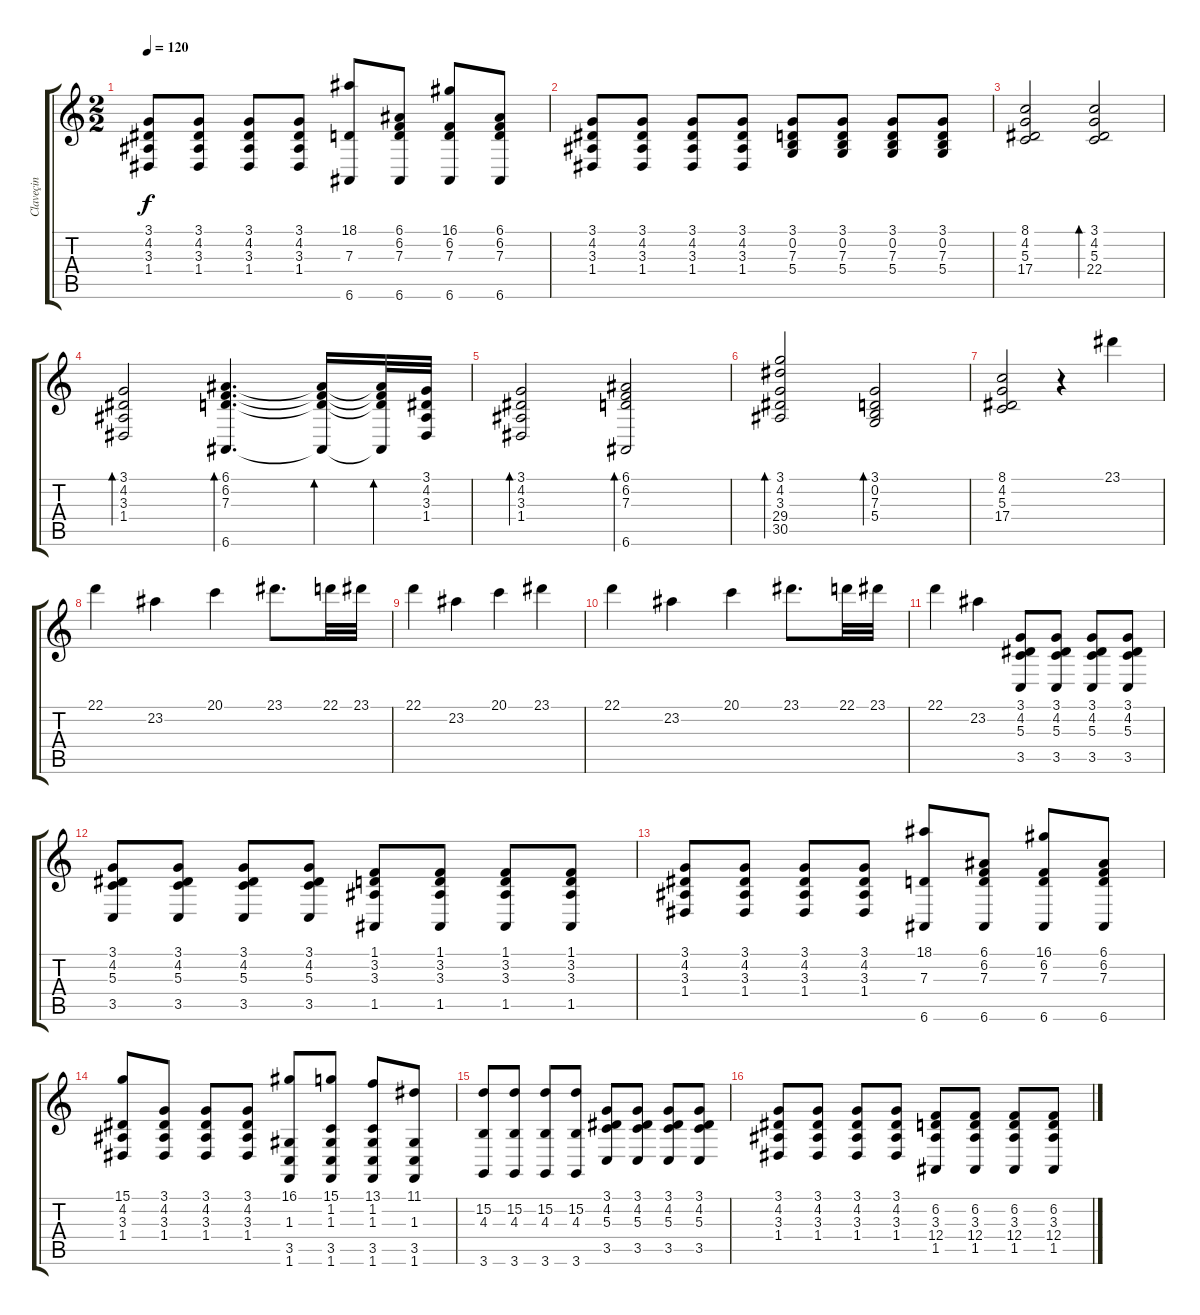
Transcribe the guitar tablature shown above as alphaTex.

\track ("Claveçin" "Claveçin") {instrument harpsichord}
\staff {score tabs}
\tuning (E4 B3 G3 D3 A2 E2) {hide}
\ts (2 2)
\tempo 120
\clef g2
\ks c
(3.1 4.2 3.3 1.4).8{dy f} (3.1 4.2 3.3 1.4).8 (3.1 4.2 3.3 1.4).8 (3.1 4.2 3.3 1.4).8 (18.1 7.3 6.6).8 (6.1 6.2 7.3 6.6).8 (16.1 6.2 7.3 6.6).8 (6.1 6.2 7.3 6.6).8 |
(3.1 4.2 3.3 1.4).8 (3.1 4.2 3.3 1.4).8 (3.1 4.2 3.3 1.4).8 (3.1 4.2 3.3 1.4).8 (3.1 0.2 7.3 5.4).8 (3.1 0.2 7.3 5.4).8 (3.1 0.2 7.3 5.4).8 (3.1 0.2 7.3 5.4).8 |
(8.1 4.2 5.3 17.4).2 (3.1 4.2 5.3 22.4).2{bd 240} |
(3.1 4.2 3.3 1.4).2{bd 240} (6.1 6.2 7.3 6.6).4{d bd 240} (6.1{t} 6.2{t} 7.3{t} 6.6{t}).16{bd 240} (6.1{t} 6.2{t} 7.3{t} 6.6{t}).32{bd 240} (3.1 4.2 3.3 1.4).32 |
(3.1 4.2 3.3 1.4).2{bd 240} (6.1 6.2 7.3 6.6).2{bd 240} |
(3.1 4.2 3.3 29.4 30.5).2{bd 240} (3.1 0.2 7.3 5.4).2{bd 240} |
(8.1 4.2 5.3 17.4).2 r.4 23.1.4 |
22.1.4 23.2.4 20.1.4 23.1.8{d} 22.1.32 23.1.32 |
22.1.4 23.2.4 20.1.4 23.1.4 |
22.1.4 23.2.4 20.1.4 23.1.8{d} 22.1.32 23.1.32 |
22.1.4 23.2.4 (3.1 4.2 5.3 3.5).8 (3.1 4.2 5.3 3.5).8 (3.1 4.2 5.3 3.5).8 (3.1 4.2 5.3 3.5).8 |
(3.1 4.2 5.3 3.5).8 (3.1 4.2 5.3 3.5).8 (3.1 4.2 5.3 3.5).8 (3.1 4.2 5.3 3.5).8 (1.1 3.2 3.3 1.5).8 (1.1 3.2 3.3 1.5).8 (1.1 3.2 3.3 1.5).8 (1.1 3.2 3.3 1.5).8 |
(3.1 4.2 3.3 1.4).8 (3.1 4.2 3.3 1.4).8 (3.1 4.2 3.3 1.4).8 (3.1 4.2 3.3 1.4).8 (18.1 7.3 6.6).8 (6.1 6.2 7.3 6.6).8 (16.1 6.2 7.3 6.6).8 (6.1 6.2 7.3 6.6).8 |
(15.1 4.2 3.3 1.4).8 (3.1 4.2 3.3 1.4).8 (3.1 4.2 3.3 1.4).8 (3.1 4.2 3.3 1.4).8 (16.1 1.3 3.5 1.6).8 (15.1 1.2 1.3 3.5 1.6).8 (13.1 1.2 1.3 3.5 1.6).8 (11.1 1.3 3.5 1.6).8 |
(15.2 4.3 3.6).8 (15.2 4.3 3.6).8 (15.2 4.3 3.6).8 (15.2 4.3 3.6).8 (3.1 4.2 5.3 3.5).8 (3.1 4.2 5.3 3.5).8 (3.1 4.2 5.3 3.5).8 (3.1 4.2 5.3 3.5).8 |
(3.1 4.2 3.3 1.4).8 (3.1 4.2 3.3 1.4).8 (3.1 4.2 3.3 1.4).8 (3.1 4.2 3.3 1.4).8 (6.2 3.3 12.4 1.5).8 (6.2 3.3 12.4 1.5).8 (6.2 3.3 12.4 1.5).8 (6.2 3.3 12.4 1.5).8
